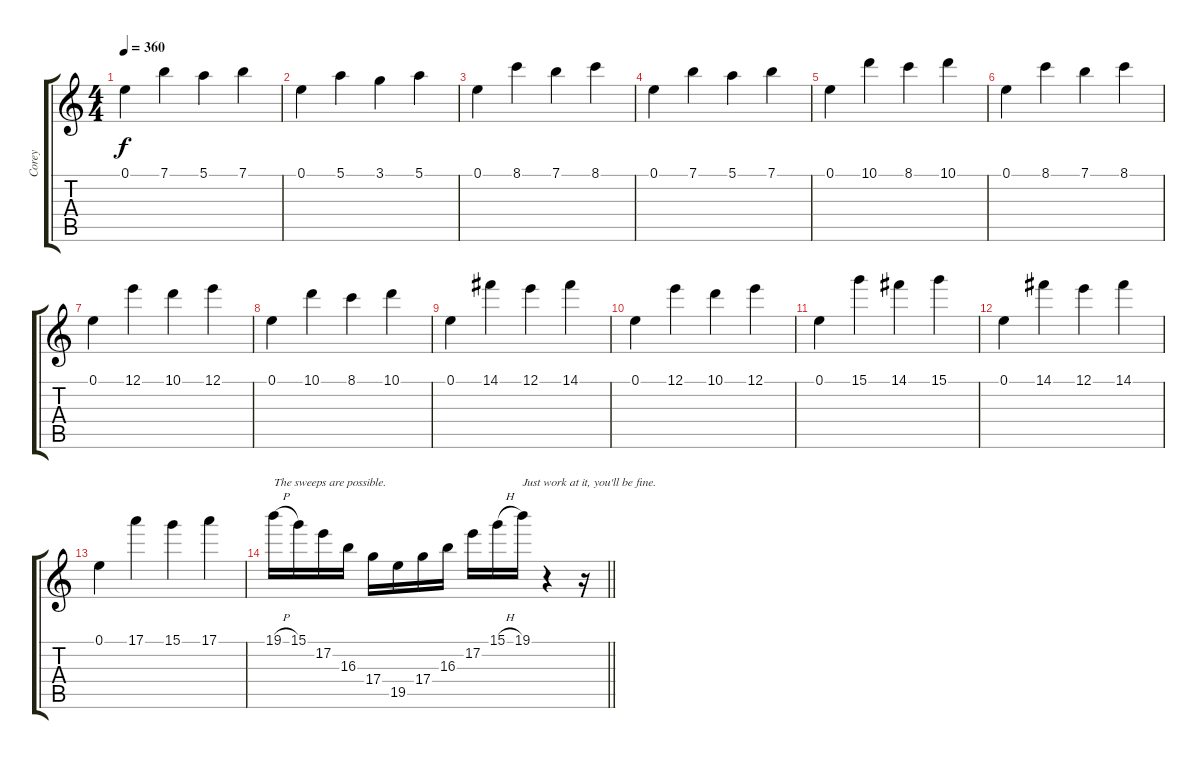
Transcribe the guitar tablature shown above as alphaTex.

\track ("Corey" "Corey") {instrument overdrivenguitar}
\staff {score tabs}
\tuning (E4 B3 G3 D3 A2 E2) {hide}
\ts (4 4)
\tempo 360
\clef g2
\ks c
0.1.4{dy f} 7.1.4 5.1.4 7.1.4 |
0.1.4 5.1.4 3.1.4 5.1.4 |
0.1.4 8.1.4 7.1.4 8.1.4 |
0.1.4 7.1.4 5.1.4 7.1.4 |
0.1.4 10.1.4 8.1.4 10.1.4 |
0.1.4 8.1.4 7.1.4 8.1.4 |
0.1.4 12.1.4 10.1.4 12.1.4 |
0.1.4 10.1.4 8.1.4 10.1.4 |
0.1.4 14.1.4 12.1.4 14.1.4 |
0.1.4 12.1.4 10.1.4 12.1.4 |
0.1.4 15.1.4 14.1.4 15.1.4 |
0.1.4 14.1.4 12.1.4 14.1.4 |
0.1.4 17.1.4 15.1.4 17.1.4 |
\barLineRight lightlight
19.1{h}.16{txt "The sweeps are possible."} 15.1.16 17.2.16 16.3.16 17.4.16 19.5.16 17.4.16 16.3.16 17.2.16 15.1{h}.16 19.1.16{txt "Just work at it, you'll be fine."} r.4 r.16
